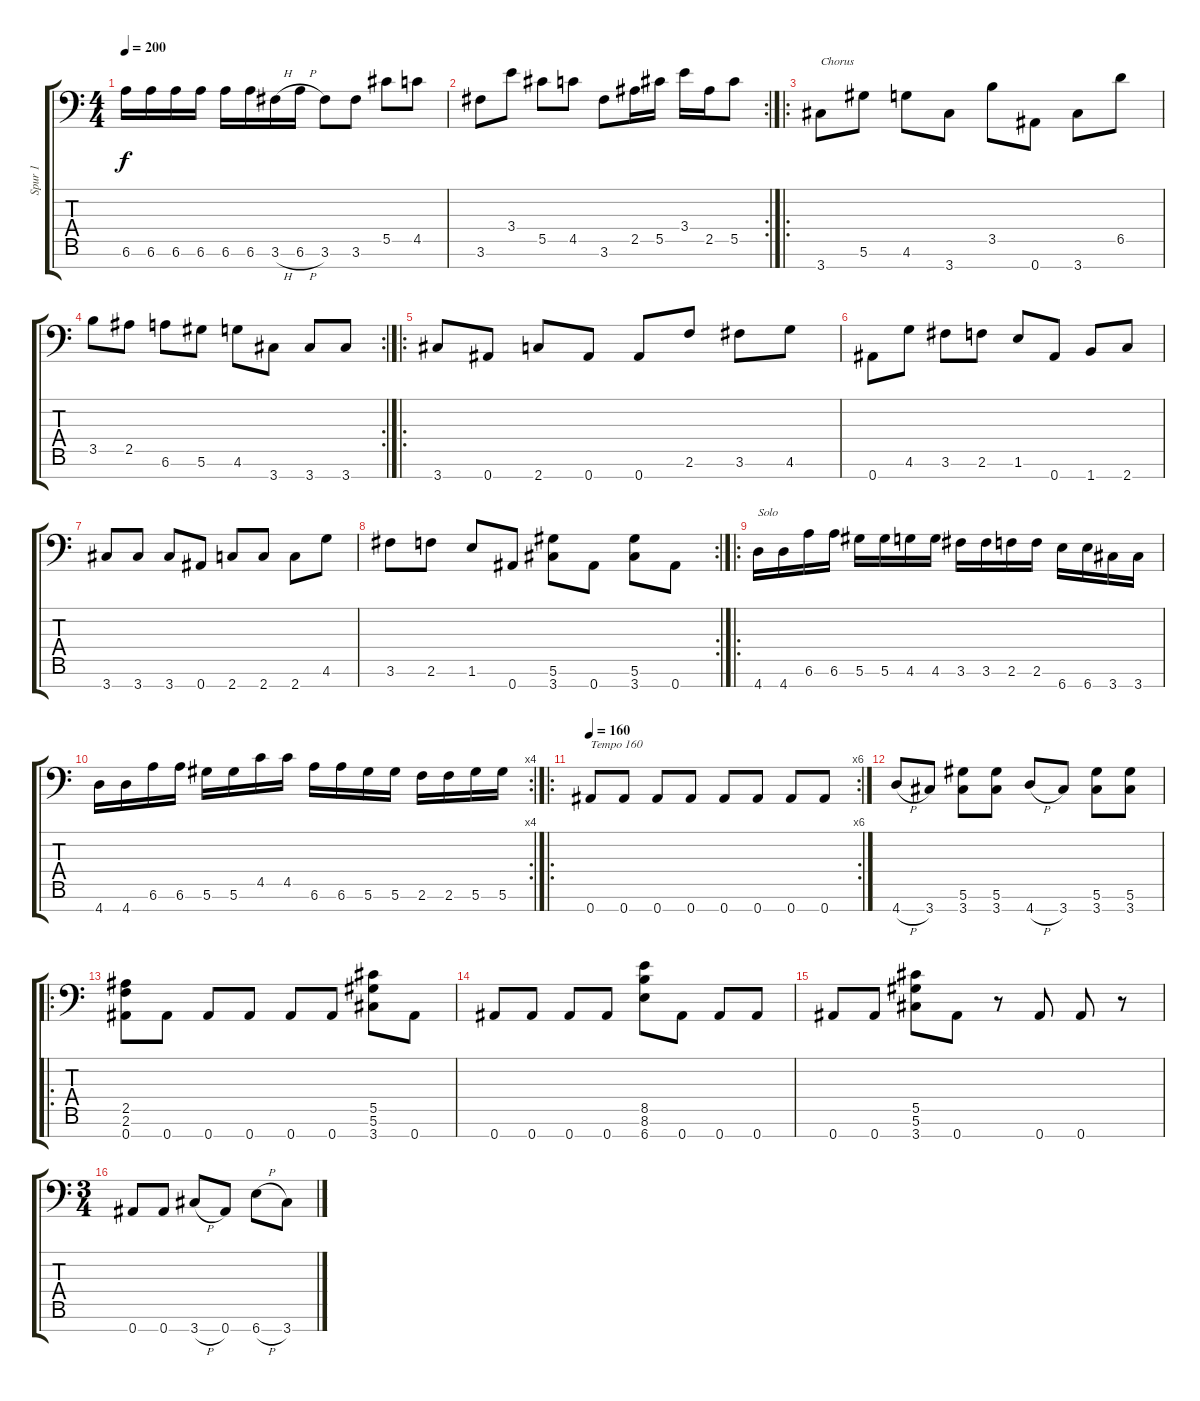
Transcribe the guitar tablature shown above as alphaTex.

\track ("Spur 1" "Spur 1") {instrument distortionguitar}
\staff {score tabs}
\tuning (Eb4 Bb3 Gb3 Db3 Ab2 Eb2 Bb1) {hide}
\ts (4 4)
\tempo 200
\clef f4
\ks c
6.6.16{dy f} 6.6.16 6.6.16 6.6.16 6.6.16 6.6.16 3.6{h}.16 6.6{h}.16 3.6.8 3.6.8 5.5.8 4.5.8 |
\rc 2
3.6.8 3.4.8 5.5.8 4.5.8 3.6.8 2.5.16 5.5.16 3.4.16 2.5.16 5.5.8 |
\ro
3.7.8{txt "Chorus"} 5.6.8 4.6.8 3.7.8 3.5.8 0.7.8 3.7.8 6.5.8 |
\rc 2
3.5.8 2.5.8 6.6.8 5.6.8 4.6.8 3.7.8 3.7.8 3.7.8 |
\ro
3.7.8 0.7.8 2.7.8 0.7.8 0.7.8 2.6.8 3.6.8 4.6.8 |
0.7.8 4.6.8 3.6.8 2.6.8 1.6.8 0.7.8 1.7.8 2.7.8 |
3.7.8 3.7.8 3.7.8 0.7.8 2.7.8 2.7.8 2.7.8 4.6.8 |
\rc 2
3.6.8 2.6.8 1.6.8 0.7.8 (5.6 3.7).8 0.7.8 (5.6 3.7).8 0.7.8 |
\ro
4.7.16{txt "Solo"} 4.7.16 6.6.16 6.6.16 5.6.16 5.6.16 4.6.16 4.6.16 3.6.16 3.6.16 2.6.16 2.6.16 6.7.16 6.7.16 3.7.16 3.7.16 |
\rc 4
4.7.16 4.7.16 6.6.16 6.6.16 5.6.16 5.6.16 4.5.16 4.5.16 6.6.16 6.6.16 5.6.16 5.6.16 2.6.16 2.6.16 5.6.16 5.6.16 |
\ro
\rc 6
\tempo 160
0.7.8{txt "Tempo 160"} 0.7.8 0.7.8 0.7.8 0.7.8 0.7.8 0.7.8 0.7.8 |
4.7{h}.8 3.7.8 (5.6 3.7).8 (5.6 3.7).8 4.7{h}.8 3.7.8 (5.6 3.7).8 (5.6 3.7).8 |
\ro
(2.5 2.6 0.7).8 0.7.8 0.7.8 0.7.8 0.7.8 0.7.8 (5.5 5.6 3.7).8 0.7.8 |
0.7.8 0.7.8 0.7.8 0.7.8 (8.5 8.6 6.7).8 0.7.8 0.7.8 0.7.8 |
0.7.8 0.7.8 (5.5 5.6 3.7).8 0.7.8 r.8 0.7.8 0.7.8 r.8 |
\ts (3 4)
0.7.8 0.7.8 3.7{h}.8 0.7.8 6.7{h}.8 3.7.8
